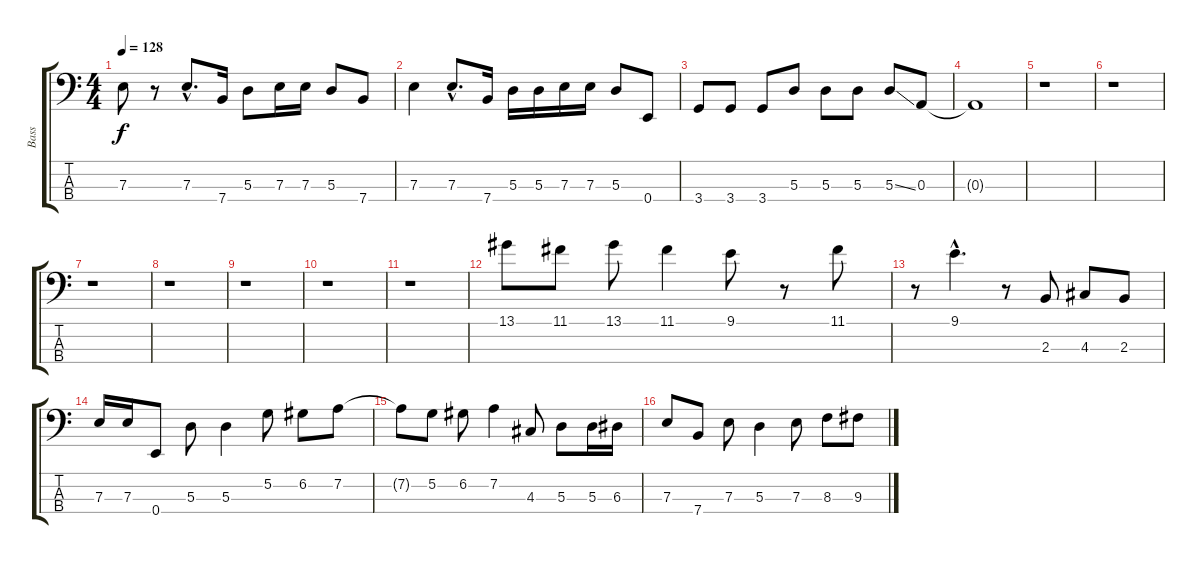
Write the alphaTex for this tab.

\track ("Bass" "Bass") {instrument electricbassfinger}
\staff {score tabs}
\tuning (G2 D2 A1 E1) {hide}
\ts (4 4)
\tempo 128
\clef f4
\ks c
7.3.8{dy f} r.8 7.3{hac}.8{d} 7.4.16 5.3.8 7.3.16 7.3.16 5.3.8 7.4.8 |
7.3.4 7.3{hac}.8{d} 7.4.16 5.3.16 5.3.16 7.3.16 7.3.16 5.3.8 0.4.8 |
3.4.8 3.4.8 3.4.8 5.3.8 5.3.8 5.3.8 5.3{ss}.8 0.3.8 |
0.3{t}.1 |
r.1 |
r.1 |
r.1 |
r.1 |
r.1 |
r.1 |
r.1 |
13.1.8 11.1.8 13.1.8 11.1.4 9.1.8 r.8 11.1.8 |
r.8 9.1{hac}.4{d} r.8 2.3.8 4.3.8 2.3.8 |
7.3.16 7.3.16 0.4.8 5.3.8 5.3.4 5.2.8 6.2.8 7.2.8 |
7.2{t}.8 5.2.8 6.2.8 7.2.4 4.3.8 5.3.8 5.3.16 6.3.16 |
7.3.8 7.4.8 7.3.8 5.3.4 7.3.8 8.3.8 9.3.8
